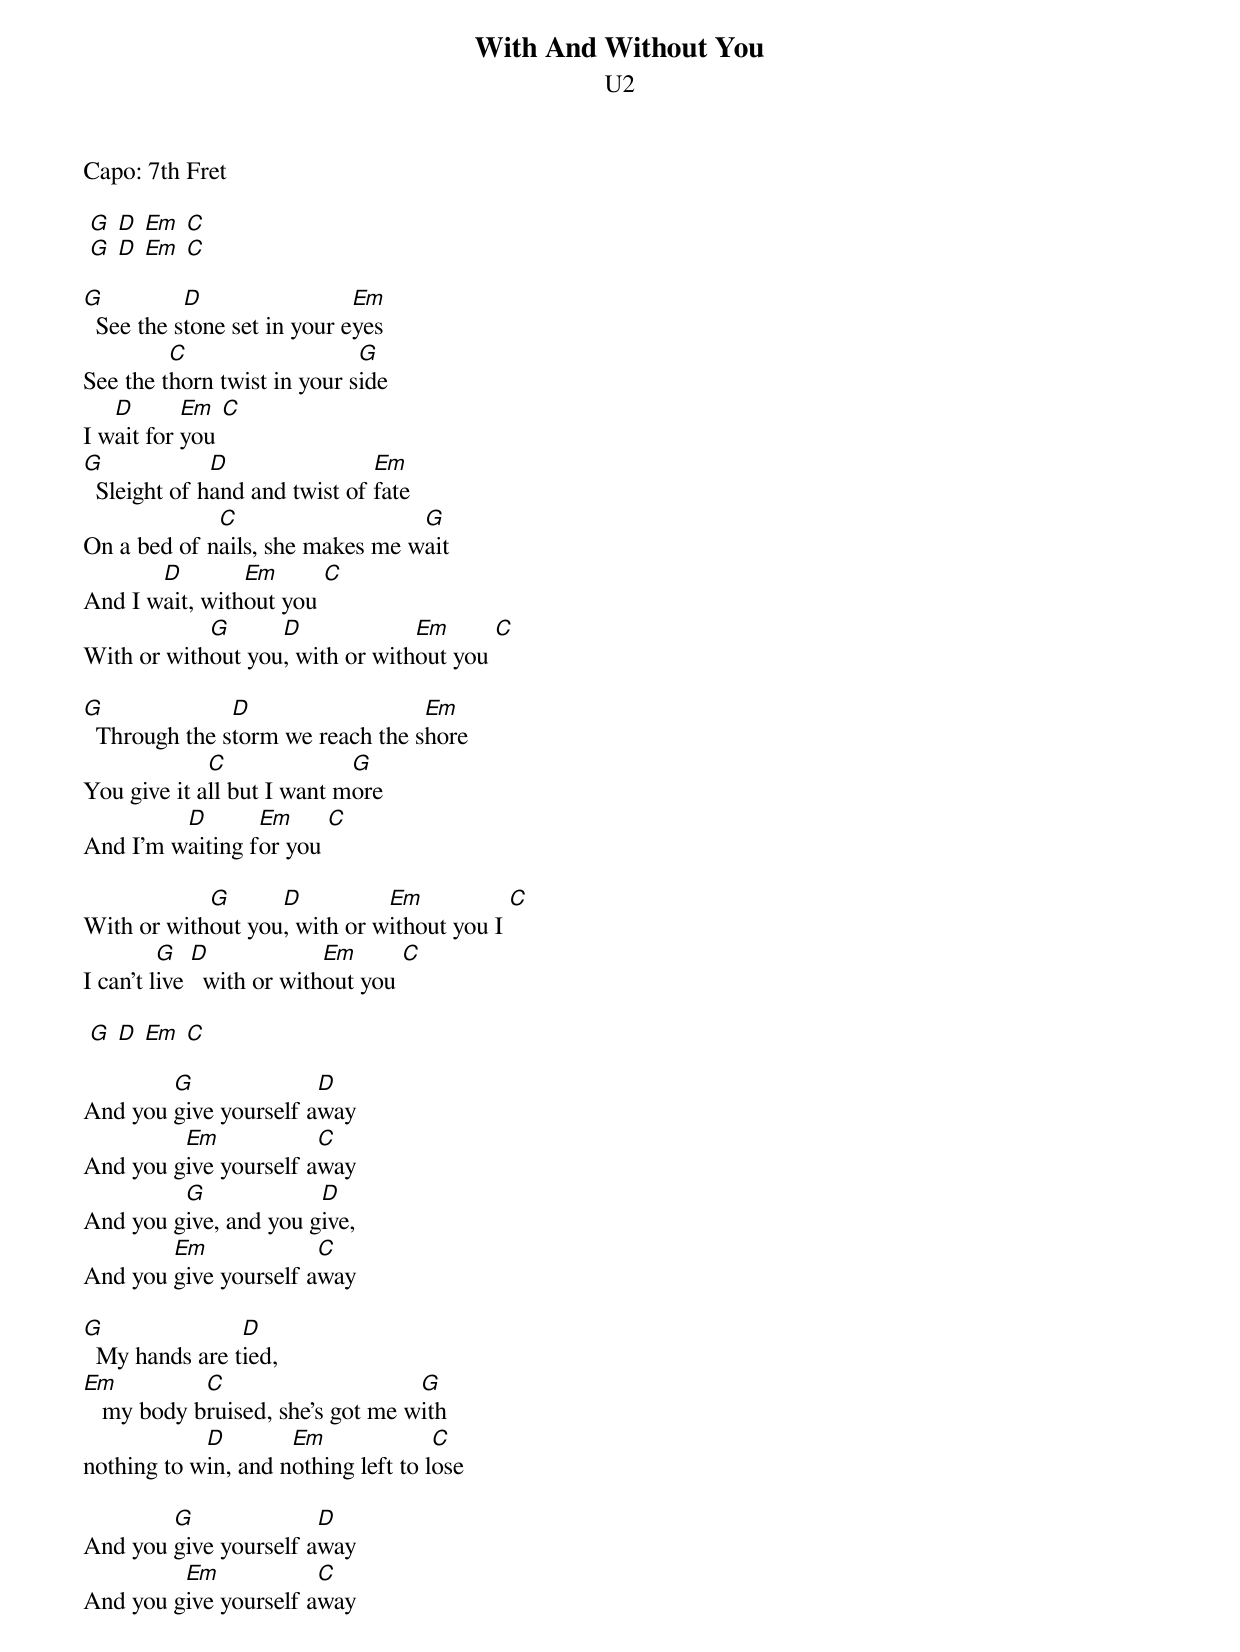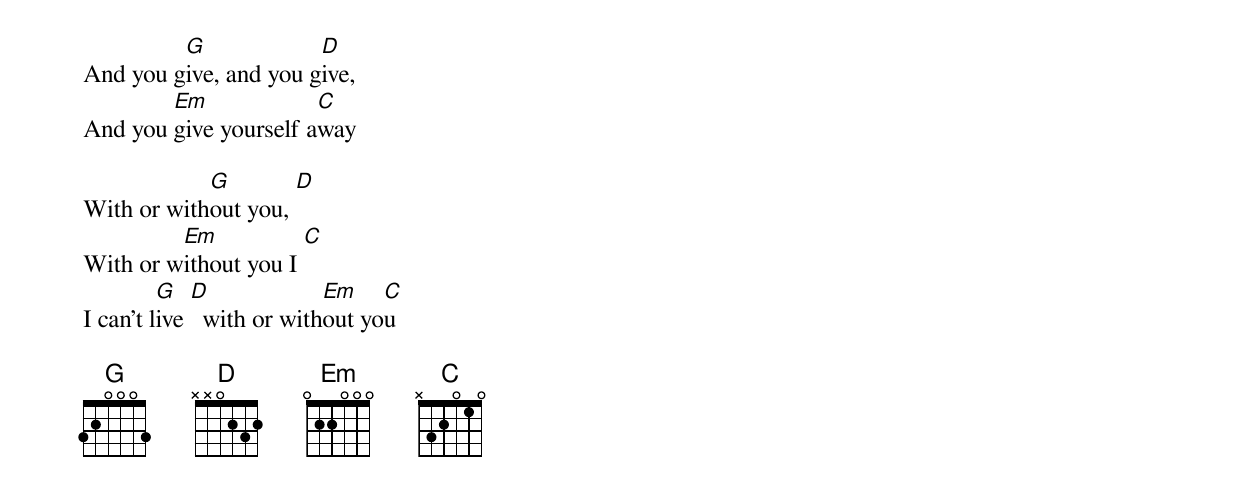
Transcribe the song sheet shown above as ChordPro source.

{title: With And Without You}
{subtitle: U2}
Capo: 7th Fret

 [G] [D] [Em] [C]
 [G] [D] [Em] [C]

[G]  See the s[D]tone set in your e[Em]yes
See the t[C]horn twist in your s[G]ide
I w[D]ait for [Em]you [C]
[G]  Sleight of h[D]and and twist of [Em]fate
On a bed of n[C]ails, she makes me w[G]ait
And I w[D]ait, with[Em]out you [C]
With or with[G]out you[D], with or with[Em]out you [C]

[G]  Through the s[D]torm we reach the s[Em]hore
You give it a[C]ll but I want m[G]ore
And I'm w[D]aiting f[Em]or you [C]

With or with[G]out you[D], with or w[Em]ithout you I [C]
I can't l[G]ive [D]  with or with[Em]out you [C]

 [G] [D] [Em] [C]

And you [G]give yourself a[D]way
And you g[Em]ive yourself a[C]way
And you g[G]ive, and you g[D]ive,
And you [Em]give yourself a[C]way

[G]  My hands are t[D]ied,
[Em]   my body b[C]ruised, she's got me w[G]ith
nothing to w[D]in, and n[Em]othing left to l[C]ose

And you [G]give yourself a[D]way
And you g[Em]ive yourself a[C]way
And you g[G]ive, and you g[D]ive,
And you [Em]give yourself a[C]way

With or with[G]out you, [D]
With or w[Em]ithout you I [C]
I can't l[G]ive [D]  with or with[Em]out yo[C]u

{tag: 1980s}
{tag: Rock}
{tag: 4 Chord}
